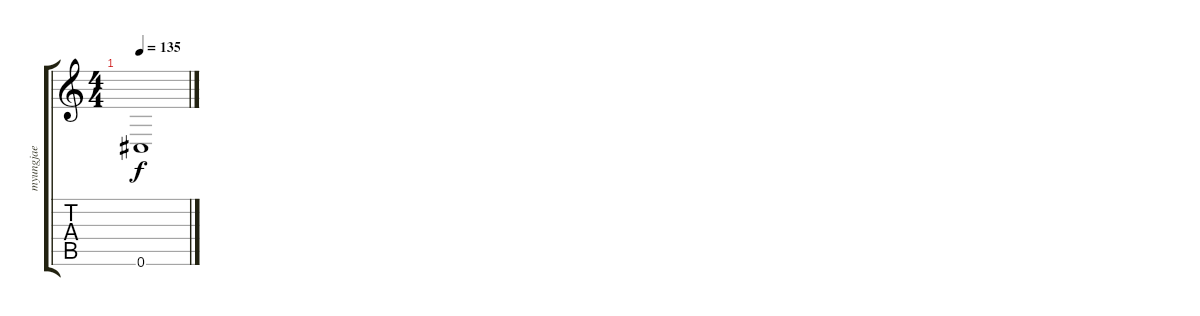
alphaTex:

\track ("myungjae" "myungjae") {instrument distortionguitar}
\staff {score tabs}
\tuning (Eb4 Bb3 Gb3 Db3 Ab2 Db2) {hide}
\ts (4 4)
\tempo 135
\clef g2
\ks c
0.6.1{dy f}
